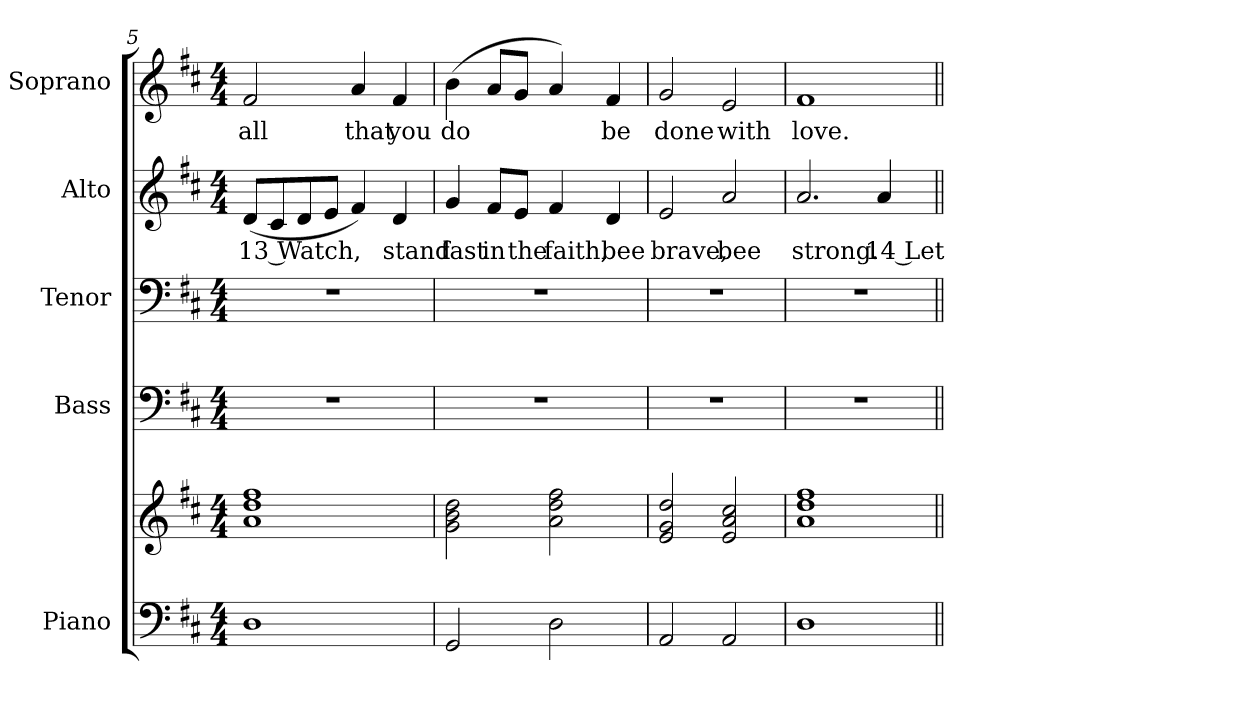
**kern	**kern	**kern	**kern	**kern	**text	**kern	**text
*part5	*part5	*part4	*part3	*part2	*part2	*part1	*part1
*staff6	*staff5	*staff4	*staff3	*staff2	*staff2	*staff1	*staff1
*I"Piano	*	*I"Bass	*I"Tenor	*I"Alto	*	*I"Soprano	*
*I'Pno.	*	*I'B.	*I'T.	*I'A.	*	*I'S.	*
!!LO:PB:g=z
*clefF4	*clefG2	*clefF4	*clefF4	*clefG2	*	*clefG2	*
*k[f#c#]	*k[f#c#]	*k[f#c#]	*k[f#c#]	*k[f#c#]	*	*k[f#c#]	*
*D:	*D:	*D:	*D:	*D:	*	*D:	*
*M4/4	*M4/4	*M4/4	*M4/4	*M4/4	*	*M4/4	*
=5	=5	=5	=5	=5	=5	=5	=5
!	!	!	!	!	!LO:LY:b:color=#000000	!	!
!	!	!	!	!	!	!	!LO:LY:b:color=#000000
1Di	1ai 1ddi 1ff#i	1r	1r	(8di/L	13 Watch,	2f#i/	all
.	.	.	.	8c#i/	.	.	.
.	.	.	.	8di/	.	.	.
.	.	.	.	8ei/J	.	.	.
!	!	!	!	!	!	!	!LO:LY:b:color=#000000
.	.	.	.	4f#i/)	.	4ai/	that
!	!	!	!	!	!LO:LY:b:color=#000000	!	!
!	!	!	!	!	!	!	!LO:LY:b:color=#000000
.	.	.	.	4di/	stand	4f#i/	you
=6	=6	=6	=6	=6	=6	=6	=6
!	!	!	!	!	!LO:LY:b:color=#000000	!	!
!	!	!	!	!	!	!	!LO:LY:b:color=#000000
2GGi/	2gi\ 2bi 2ddi	1r	1r	4gi/	fast	(4bi\	do
!	!	!	!	!	!LO:LY:b:color=#000000	!	!
.	.	.	.	8f#i/L	in	8ai/L	.
!	!	!	!	!	!LO:LY:b:color=#000000	!	!
.	.	.	.	8ei/J	the	8gi/J	.
!	!	!	!	!	!LO:LY:b:color=#000000	!	!
2Di\	2ai\ 2ddi 2ff#i	.	.	4f#i/	faith,	4ai/)	.
!	!	!	!	!	!LO:LY:b:color=#000000	!	!
!	!	!	!	!	!	!	!LO:LY:b:color=#000000
.	.	.	.	4di/	bee	4f#i/	be
=7	=7	=7	=7	=7	=7	=7	=7
!	!	!	!	!	!LO:LY:b:color=#000000	!	!
!	!	!	!	!	!	!	!LO:LY:b:color=#000000
2AAi/	2ei/ 2gi 2ddi	1r	1r	2ei/	brave,	2gi/	done
!	!	!	!	!	!LO:LY:b:color=#000000	!	!
!	!	!	!	!	!	!	!LO:LY:b:color=#000000
2AAi/	2ei/ 2ai 2cc#i	.	.	2ai/	bee	2ei/	with
=8	=8	=8	=8	=8	=8	=8	=8
!	!	!	!	!	!LO:LY:b:color=#000000	!	!
!	!	!	!	!	!	!	!LO:LY:b:color=#000000
1Di	1ai 1ddi 1ff#i	1r	1r	2.ai/	strong.	1f#i	love.
!	!	!	!	!	!LO:LY:b:color=#000000	!	!
.	.	.	.	4ai/	14 Let	.	.
=||	=||	=||	=||	=||	=||	=||	=||
*-	*-	*-	*-	*-	*-	*-	*-
